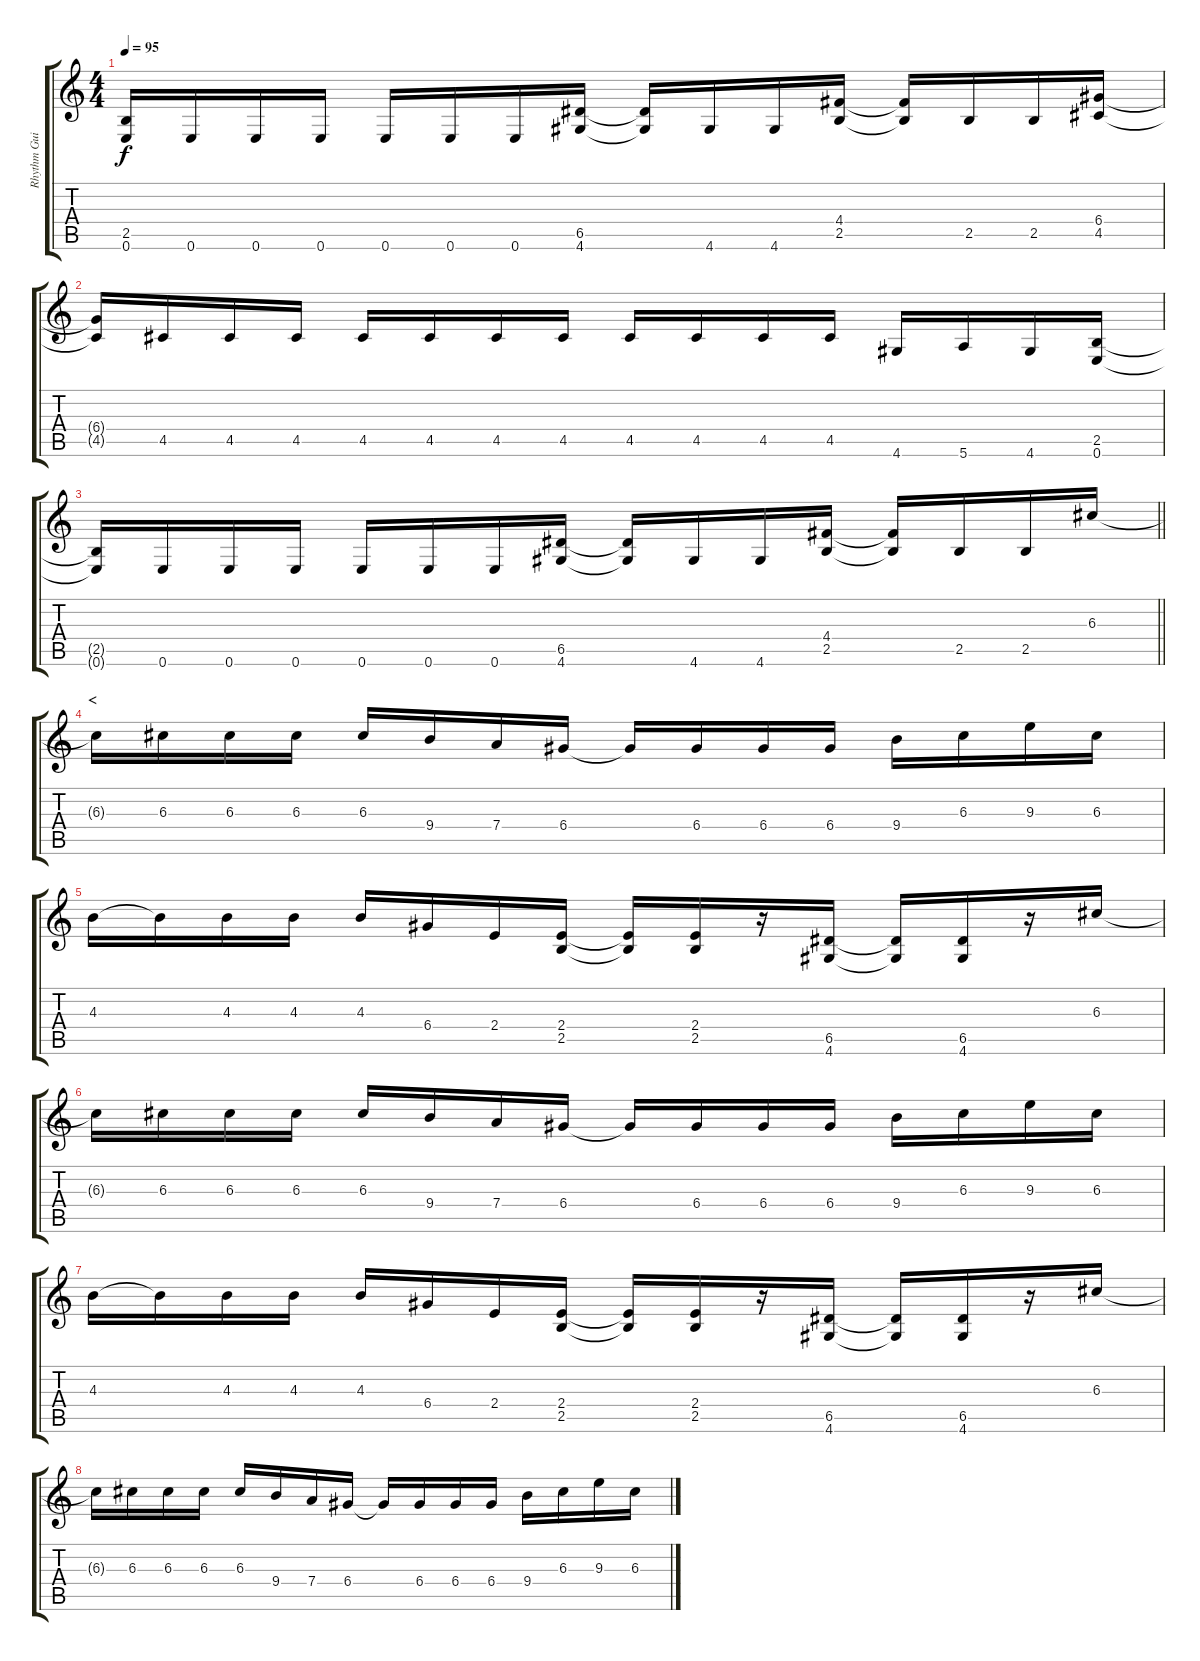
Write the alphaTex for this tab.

\track ("Rhythm Guitar" "Rhythm Gui") {instrument distortionguitar}
\staff {score tabs}
\tuning (E4 B3 G3 D3 A2 E2) {hide}
\ts (4 4)
\tempo 95
\clef g2
\ks c
(2.5{t} 0.6{t}).16{dy f} 0.6.16 0.6.16 0.6.16 0.6.16 0.6.16 0.6.16 (6.5 4.6).16 (6.5{t} 4.6{t}).16 4.6.16 4.6.16 (4.4 2.5).16 (4.4{t} 2.5{t}).16 2.5.16 2.5.16 (6.4 4.5).16 |
(6.4{t} 4.5{t}).16 4.5.16 4.5.16 4.5.16 4.5.16 4.5.16 4.5.16 4.5.16 4.5.16 4.5.16 4.5.16 4.5.16 4.6.16 5.6.16 4.6.16 (2.5 0.6).16 |
\barLineRight lightlight
(2.5{t} 0.6{t}).16 0.6.16 0.6.16 0.6.16 0.6.16 0.6.16 0.6.16 (6.5 4.6).16 (6.5{t} 4.6{t}).16 4.6.16 4.6.16 (4.4 2.5).16 (4.4{t} 2.5{t}).16 2.5.16 2.5.16 6.3.16 |
\section ("" "<")
6.3{t}.16 6.3.16 6.3.16 6.3.16 6.3.16 9.4.16 7.4.16 6.4.16 6.4{t}.16 6.4.16 6.4.16 6.4.16 9.4.16 6.3.16 9.3.16 6.3.16 |
4.3.16 4.3{t}.16 4.3.16 4.3.16 4.3.16 6.4.16 2.4.16 (2.4 2.5).16 (2.4{t} 2.5{t}).16 (2.4 2.5).16 r.16 (6.5 4.6).16 (6.5{t} 4.6{t}).16 (6.5 4.6).16 r.16 6.3.16 |
6.3{t}.16 6.3.16 6.3.16 6.3.16 6.3.16 9.4.16 7.4.16 6.4.16 6.4{t}.16 6.4.16 6.4.16 6.4.16 9.4.16 6.3.16 9.3.16 6.3.16 |
4.3.16 4.3{t}.16 4.3.16 4.3.16 4.3.16 6.4.16 2.4.16 (2.4 2.5).16 (2.4{t} 2.5{t}).16 (2.4 2.5).16 r.16 (6.5 4.6).16 (6.5{t} 4.6{t}).16 (6.5 4.6).16 r.16 6.3.16 |
6.3{t}.16 6.3.16 6.3.16 6.3.16 6.3.16 9.4.16 7.4.16 6.4.16 6.4{t}.16 6.4.16 6.4.16 6.4.16 9.4.16 6.3.16 9.3.16 6.3.16
